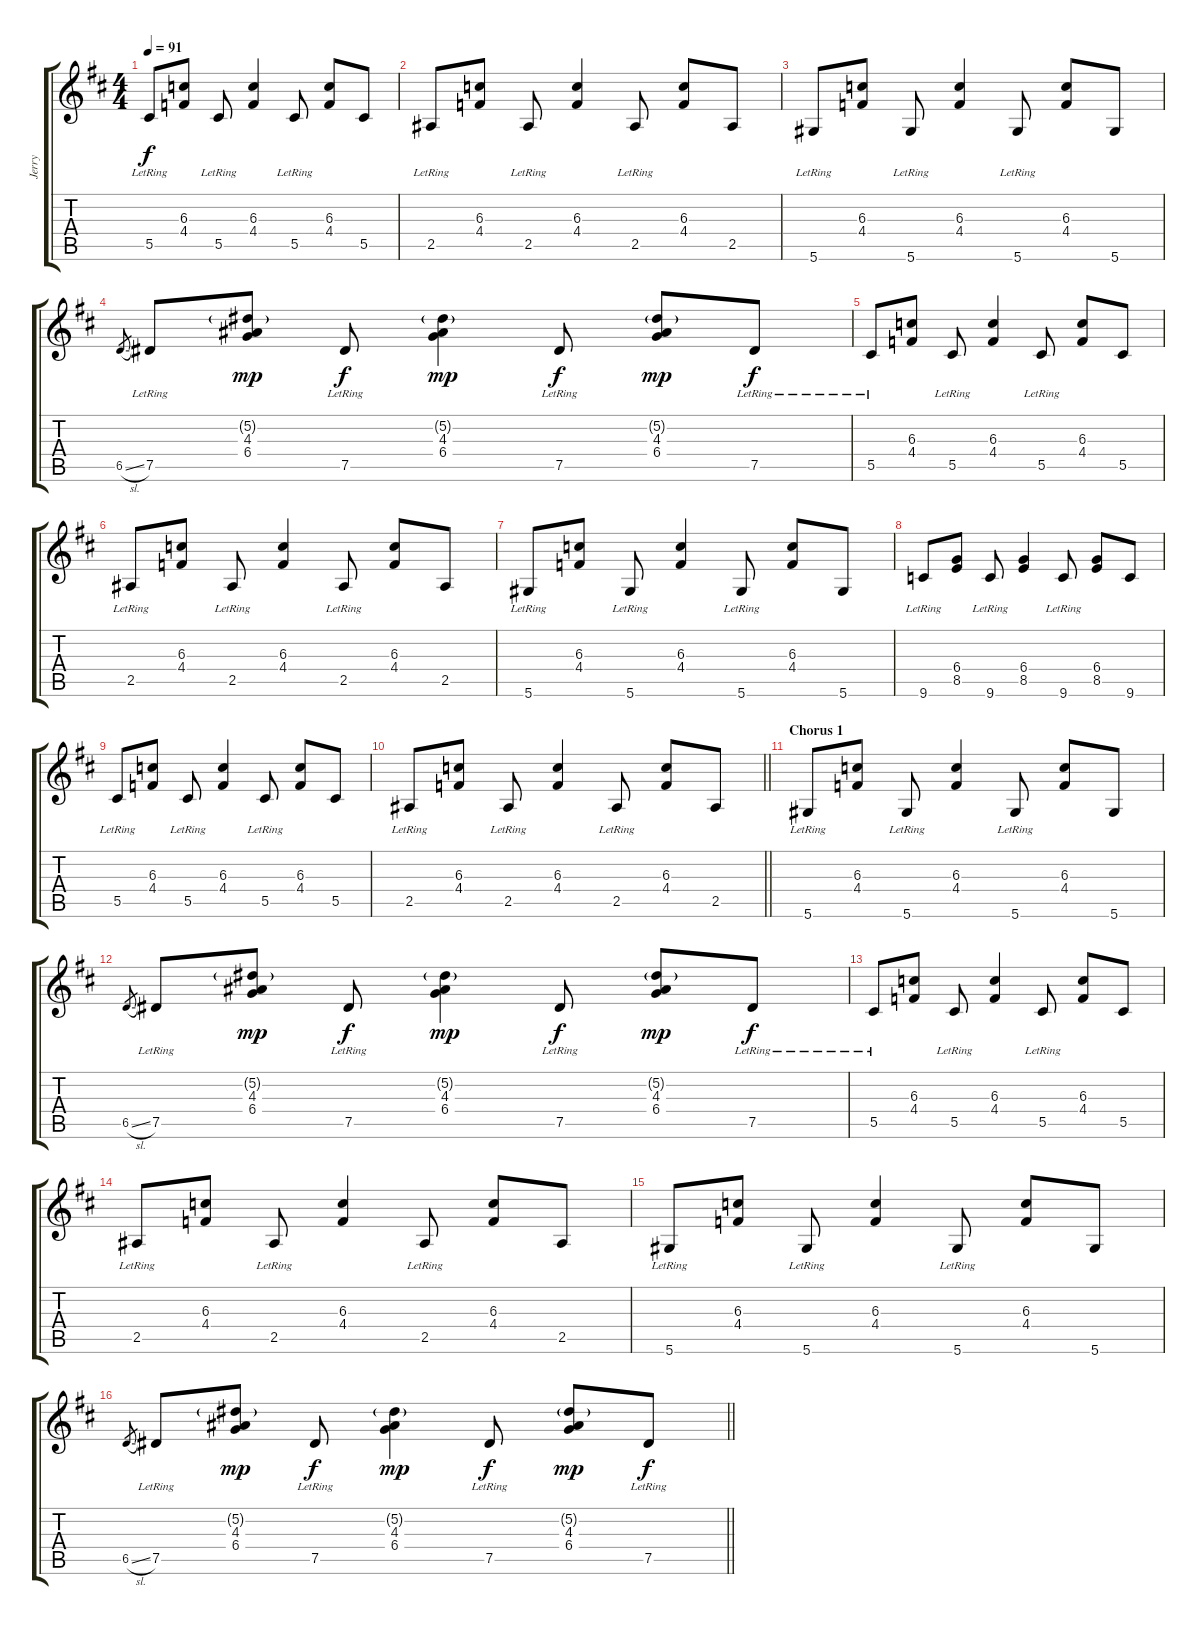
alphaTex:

\track ("Jerry" "Jerry") {instrument acousticguitarsteel}
\staff {score tabs}
\tuning (Eb4 Bb3 Gb3 Db3 Ab2 Eb2) {hide}
\ts (4 4)
\tempo 91
\clef g2
\ks d
5.5{lr}.8{dy f} (6.3 4.4).8 5.5{lr}.8 (6.3 4.4).4 5.5{lr}.8 (6.3 4.4).8 5.5.8 |
2.5{lr}.8 (6.3 4.4).8 2.5{lr}.8 (6.3 4.4).4 2.5{lr}.8 (6.3 4.4).8 2.5.8 |
5.6{lr}.8 (6.3 4.4).8 5.6{lr}.8 (6.3 4.4).4 5.6{lr}.8 (6.3 4.4).8 5.6.8 |
6.5{sl}.8{gr} 7.5{lr}.8 (5.2{g} 4.3 6.4).8{dy mp} 7.5{lr}.8{dy f} (5.2{g} 4.3 6.4).4{dy mp} 7.5{lr}.8{dy f} (5.2{g} 4.3 6.4).8{dy mp} 7.5{lr}.8{dy f} |
5.5{lr}.8 (6.3 4.4).8 5.5{lr}.8 (6.3 4.4).4 5.5{lr}.8 (6.3 4.4).8 5.5.8 |
2.5{lr}.8 (6.3 4.4).8 2.5{lr}.8 (6.3 4.4).4 2.5{lr}.8 (6.3 4.4).8 2.5.8 |
5.6{lr}.8 (6.3 4.4).8 5.6{lr}.8 (6.3 4.4).4 5.6{lr}.8 (6.3 4.4).8 5.6.8 |
9.6{lr}.8 (6.4 8.5).8 9.6{lr}.8 (6.4 8.5).4 9.6{lr}.8 (6.4 8.5).8 9.6.8 |
5.5{lr}.8 (6.3 4.4).8 5.5{lr}.8 (6.3 4.4).4 5.5{lr}.8 (6.3 4.4).8 5.5.8 |
\barLineRight lightlight
2.5{lr}.8 (6.3 4.4).8 2.5{lr}.8 (6.3 4.4).4 2.5{lr}.8 (6.3 4.4).8 2.5.8 |
\section ("" "Chorus 1")
5.6{lr}.8 (6.3 4.4).8 5.6{lr}.8 (6.3 4.4).4 5.6{lr}.8 (6.3 4.4).8 5.6.8 |
6.5{sl}.8{gr} 7.5{lr}.8 (5.2{g} 4.3 6.4).8{dy mp} 7.5{lr}.8{dy f} (5.2{g} 4.3 6.4).4{dy mp} 7.5{lr}.8{dy f} (5.2{g} 4.3 6.4).8{dy mp} 7.5{lr}.8{dy f} |
5.5{lr}.8 (6.3 4.4).8 5.5{lr}.8 (6.3 4.4).4 5.5{lr}.8 (6.3 4.4).8 5.5.8 |
2.5{lr}.8 (6.3 4.4).8 2.5{lr}.8 (6.3 4.4).4 2.5{lr}.8 (6.3 4.4).8 2.5.8 |
5.6{lr}.8 (6.3 4.4).8 5.6{lr}.8 (6.3 4.4).4 5.6{lr}.8 (6.3 4.4).8 5.6.8 |
\barLineRight lightlight
6.5{sl}.8{gr} 7.5{lr}.8 (5.2{g} 4.3 6.4).8{dy mp} 7.5{lr}.8{dy f} (5.2{g} 4.3 6.4).4{dy mp} 7.5{lr}.8{dy f} (5.2{g} 4.3 6.4).8{dy mp} 7.5{lr}.8{dy f}
